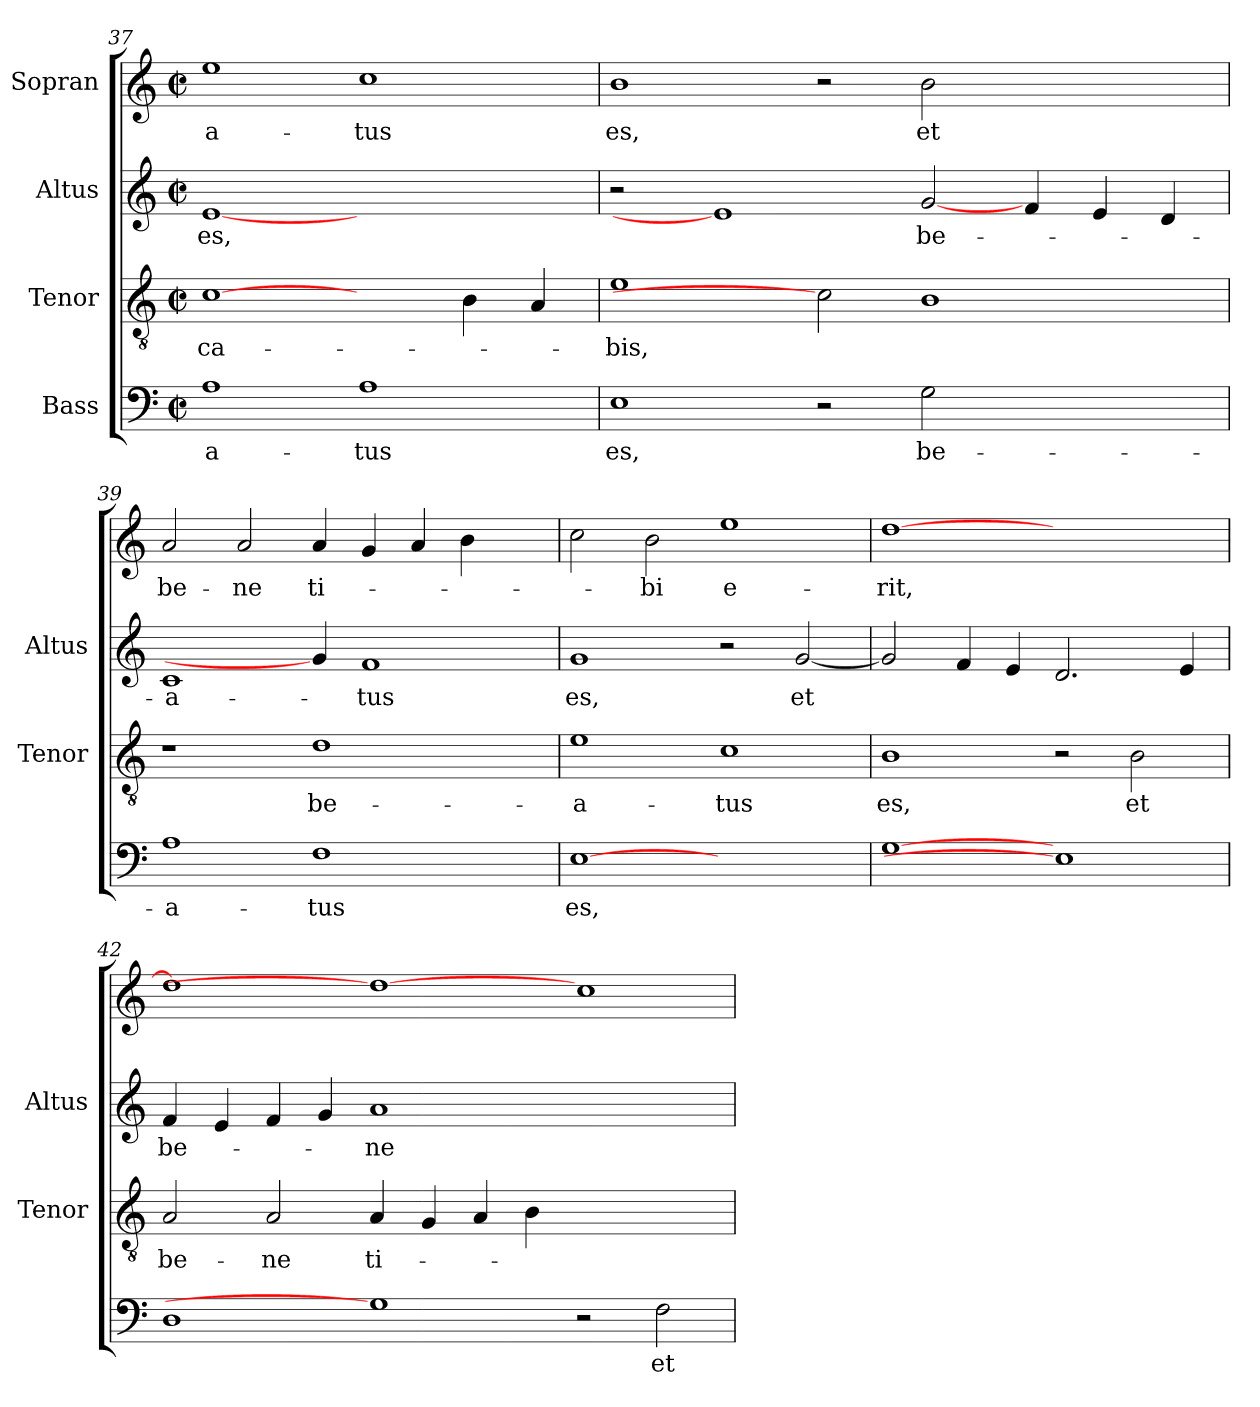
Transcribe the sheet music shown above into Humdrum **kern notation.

**kern	**text	**kern	**text	**kern	**text	**kern	**text
*part4	*part4	*part3	*part3	*part2	*part2	*part1	*part1
*staff4	*staff4	*staff3	*staff3	*staff2	*staff2	*staff1	*staff1
*I"Bass	*	*I"Tenor	*	*I"Altus	*	*I"Sopran	*
*	*	*I'Tenor	*	*I'Altus	*	*	*
*clefF4	*	*clefGv2	*	*clefG2	*	*clefG2	*
*	*	*ITrd7c12	*	*	*	*	*
*k[]	*	*k[]	*	*k[]	*	*k[]	*
*C:	*	*C:	*	*C:	*	*C:	*
*M2/2	*	*M2/2	*	*M2/2	*	*M2/2	*
*met(c|)	*	*met(c|)	*	*met(c|)	*	*met(c|)	*
=37	=37	=37	=37	=37	=37	=37	=37
!	!LO:LY:b:color=#000000	!	!	!	!	!	!
!	!	!	!LO:LY:b:color=#000000	!	!	!	!
!	!	!	!	!	!LO:LY:b:color=#000000	!	!
!	!	!	!	!	!	!	!LO:LY:b:color=#000000
1Ai	-a-	[1Ci	-ca-	[1ei	es,	1eei	-a-
!	!LO:LY:b:color=#000000	!	!	!	!	!	!
!	!	!	!	!	!	!	!LO:LY:b:color=#000000
1Ai	-tus	2ryy	.	1ryy	.	1cci	-tus
.	.	4BBi\	.	.	.	.	.
.	.	4AAi/	.	.	.	.	.
=38	=38	=38	=38	=38	=38	=38	=38
!	!LO:LY:b:color=#000000	!	!	!	!	!	!
!	!	!	!LO:LY:b:color=#000000	!	!	!	!
!	!	!	!	!	!	!	!LO:LY:b:color=#000000
1Ei	es,	1Ei	-bis,	2r	.	1bi	es,
.	.	.	.	1ei]	.	.	.
2r	.	2Ci]	.	.	.	2r	.
!	!LO:LY:b:color=#000000	!	!	!	!	!	!
!	!	!	!	!	!LO:LY:b:color=#000000	!	!
!	!	!	!	!	!	!	!LO:LY:b:color=#000000
2Gi\	be-	1BBi	.	[2gi/	be-	2bi\	et
2.ryy	.	.	.	4fi/	.	2.ryy	.
.	.	.	.	4ei/	.	.	.
.	.	4ryy	.	4di/	.	.	.
=39	=39	=39	=39	=39	=39	=39	=39
!	!LO:LY:b:color=#000000	!	!	!	!	!	!
!	!	!	!	!	!LO:LY:b:color=#000000	!	!
!	!	!	!	!	!	!	!LO:LY:b:color=#000000
1Ai	-a-	1r	.	1ci	-a-	2ai/	be-
!	!	!	!	!	!	!	!LO:LY:b:color=#000000
.	.	.	.	.	.	2ai/	-ne
!	!LO:LY:b:color=#000000	!	!	!	!	!	!
!	!	!	!LO:LY:b:color=#000000	!	!	!	!
!	!	!	!	!	!	!	!LO:LY:b:color=#000000
1Fi	-tus	1Di	be-	4gi/]	.	4ai/	ti-
!	!	!	!	!	!LO:LY:b:color=#000000	!	!
.	.	.	.	1fi	-tus	4gi/	.
.	.	.	.	.	.	4ai/	.
.	.	.	.	.	.	4bi\	.
4ryy	.	4ryy	.	.	.	4ryy	.
=40	=40	=40	=40	=40	=40	=40	=40
!	!LO:LY:b:color=#000000	!	!	!	!	!	!
!	!	!	!LO:LY:b:color=#000000	!	!	!	!
!	!	!	!	!	!LO:LY:b:color=#000000	!	!
[1Ei	es,	1Ei	-a-	1gi	es,	2cci\	.
!	!	!	!	!	!	!	!LO:LY:b:color=#000000
.	.	.	.	.	.	2bi\	-bi
!	!	!	!LO:LY:b:color=#000000	!	!	!	!
!	!	!	!	!	!	!	!LO:LY:b:color=#000000
1ryy	.	1Ci	-tus	2r	.	1eei	e-
!	!	!	!	!	!LO:LY:b:color=#000000	!	!
.	.	.	.	[<2gi/	et	.	.
=41	=41	=41	=41	=41	=41	=41	=41
!	!	!	!LO:LY:b:color=#000000	!	!	!	!
!	!	!	!	!	!	!	!LO:LY:b:color=#000000
[1Gi	.	1BBi	es,	2gi/]	.	[>1ddi	-rit,
.	.	.	.	4fi/	.	.	.
.	.	.	.	4ei/	.	.	.
1Ei]	.	2r	.	2.di/	.	1ryy	.
!	!	!	!LO:LY:b:color=#000000	!	!	!	!
.	.	2BBi\	et	.	.	.	.
.	.	.	.	4ei/	.	.	.
!!LO:LB:g=z
=42	=42	=42	=42	=42	=42	=42	=42
!	!	!	!LO:LY:b:color=#000000	!	!	!	!
!	!	!	!	!	!LO:LY:b:color=#000000	!	!
1Di	.	2AAi/	be-	4fi/	be-	1ddi]	.
.	.	.	.	4ei/	.	.	.
!	!	!	!LO:LY:b:color=#000000	!	!	!	!
.	.	2AAi/	-ne	4fi/	.	.	.
.	.	.	.	4gi/	.	.	.
!	!	!	!LO:LY:b:color=#000000	!	!	!	!
!	!	!	!	!	!LO:LY:b:color=#000000	!	!
1Gi]	.	4AAi/	ti-	1ai	-ne	1ddi_	.
.	.	4GGi/	.	.	.	.	.
.	.	4AAi/	.	.	.	.	.
.	.	4BBi\	.	.	.	.	.
2r	.	1ryy	.	1ryy	.	1cci	.
!	!LO:LY:b:color=#000000	!	!	!	!	!	!
2Fi\	et	.	.	.	.	.	.
=	=	=	=	=	=	=	=
*-	*-	*-	*-	*-	*-	*-	*-
